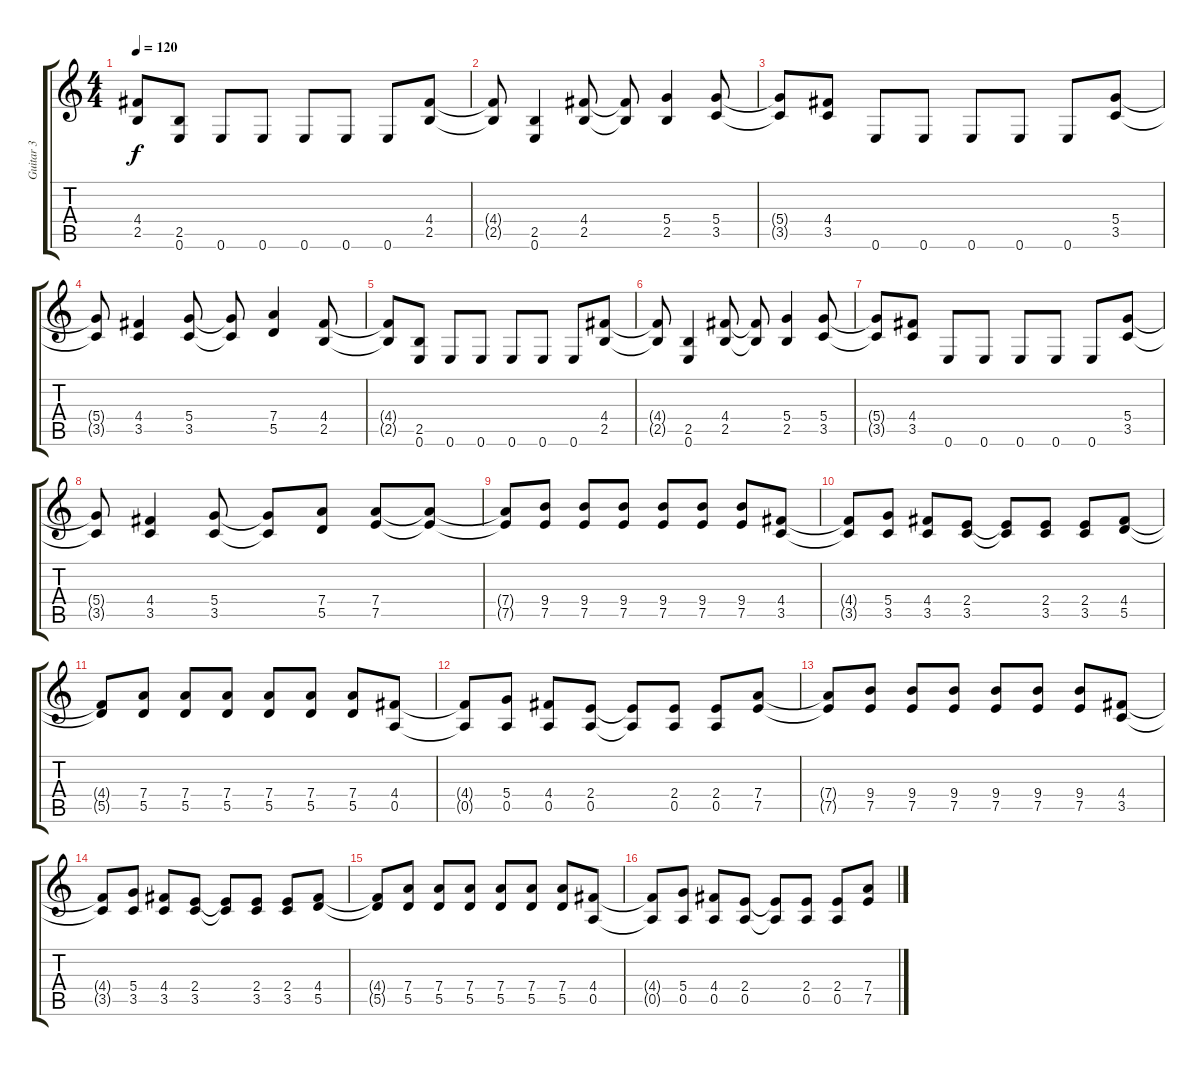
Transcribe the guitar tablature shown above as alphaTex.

\track ("Guitar 3" "Guitar 3") {instrument distortionguitar}
\staff {score tabs}
\tuning (E4 B3 G3 D3 A2 E2) {hide}
\ts (4 4)
\tempo 120
\clef g2
\ks c
(4.4{t} 2.5{t}).8{dy f} (2.5 0.6).8 0.6.8 0.6.8 0.6.8 0.6.8 0.6.8 (4.4 2.5).8 |
(4.4{t} 2.5{t}).8 (2.5 0.6).4 (4.4 2.5).8 (4.4{t} 2.5{t}).8 (5.4 2.5).4 (5.4 3.5).8 |
(5.4{t} 3.5{t}).8 (4.4 3.5).8 0.6.8 0.6.8 0.6.8 0.6.8 0.6.8 (5.4 3.5).8 |
(5.4{t} 3.5{t}).8 (4.4 3.5).4 (5.4 3.5).8 (5.4{t} 3.5{t}).8 (7.4 5.5).4 (4.4 2.5).8 |
(4.4{t} 2.5{t}).8 (2.5 0.6).8 0.6.8 0.6.8 0.6.8 0.6.8 0.6.8 (4.4 2.5).8 |
(4.4{t} 2.5{t}).8 (2.5 0.6).4 (4.4 2.5).8 (4.4{t} 2.5{t}).8 (5.4 2.5).4 (5.4 3.5).8 |
(5.4{t} 3.5{t}).8 (4.4 3.5).8 0.6.8 0.6.8 0.6.8 0.6.8 0.6.8 (5.4 3.5).8 |
(5.4{t} 3.5{t}).8 (4.4 3.5).4 (5.4 3.5).8 (5.4{t} 3.5{t}).8 (7.4 5.5).8 (7.4 7.5).8 (7.4{t} 7.5{t}).8 |
(7.4{t} 7.5{t}).8 (9.4 7.5).8 (9.4 7.5).8 (9.4 7.5).8 (9.4 7.5).8 (9.4 7.5).8 (9.4 7.5).8 (4.4 3.5).8 |
(4.4{t} 3.5{t}).8 (5.4 3.5).8 (4.4 3.5).8 (2.4 3.5).8 (2.4{t} 3.5{t}).8 (2.4 3.5).8 (2.4 3.5).8 (4.4 5.5).8 |
(4.4{t} 5.5{t}).8 (7.4 5.5).8 (7.4 5.5).8 (7.4 5.5).8 (7.4 5.5).8 (7.4 5.5).8 (7.4 5.5).8 (4.4 0.5).8 |
(4.4{t} 0.5{t}).8 (5.4 0.5).8 (4.4 0.5).8 (2.4 0.5).8 (2.4{t} 0.5{t}).8 (2.4 0.5).8 (2.4 0.5).8 (7.4 7.5).8 |
(7.4{t} 7.5{t}).8 (9.4 7.5).8 (9.4 7.5).8 (9.4 7.5).8 (9.4 7.5).8 (9.4 7.5).8 (9.4 7.5).8 (4.4 3.5).8 |
(4.4{t} 3.5{t}).8 (5.4 3.5).8 (4.4 3.5).8 (2.4 3.5).8 (2.4{t} 3.5{t}).8 (2.4 3.5).8 (2.4 3.5).8 (4.4 5.5).8 |
(4.4{t} 5.5{t}).8 (7.4 5.5).8 (7.4 5.5).8 (7.4 5.5).8 (7.4 5.5).8 (7.4 5.5).8 (7.4 5.5).8 (4.4 0.5).8 |
(4.4{t} 0.5{t}).8 (5.4 0.5).8 (4.4 0.5).8 (2.4 0.5).8 (2.4{t} 0.5{t}).8 (2.4 0.5).8 (2.4 0.5).8 (7.4 7.5).8
